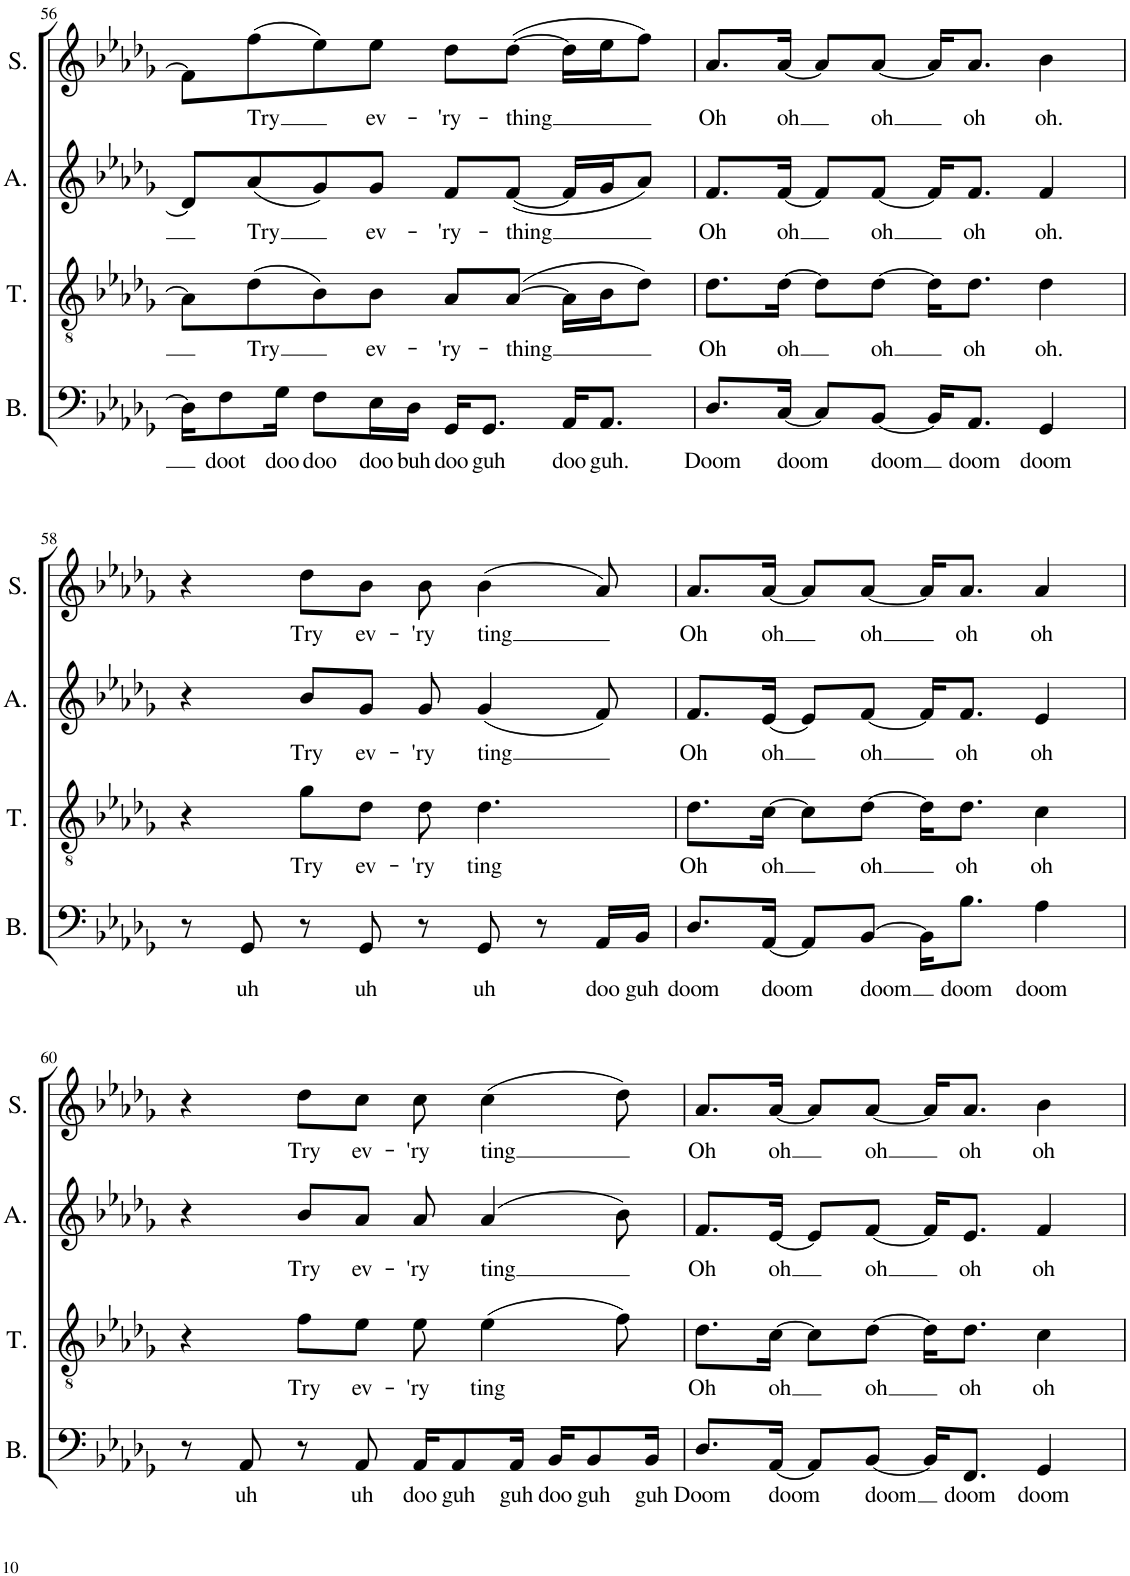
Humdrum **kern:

**kern	**text	**kern	**text	**kern	**text	**kern	**text
*part4	*part4	*part3	*part3	*part2	*part2	*part1	*part1
*staff4	*staff4	*staff3	*staff3	*staff2	*staff2	*staff1	*staff1
*I"Bass	*	*I"Tenor	*	*I"Alto	*	*I"Soprano	*
*I'B.	*	*I'T.	*	*I'A.	*	*I'S.	*
!!LO:PB:g=z
*clefF4	*	*clefGv2	*	*clefG2	*	*clefG2	*
*k[b-e-a-d-g-]	*	*k[b-e-a-d-g-]	*	*k[b-e-a-d-g-]	*	*k[b-e-a-d-g-]	*
*M4/4	*	*M4/4	*	*M4/4	*	*M4/4	*
=56	=56	=56	=56	=56	=56	=56	=56
16D-\KL]	.	8A-\L]	.	8d-/L]	.	8f\L]	.
!	!LO:LY:b	!	!	!	!	!	!
8F\	doot	.	.	.	.	.	.
!	!	!	!LO:LY:b	!	!LO:LY:b	!	!LO:LY:b
.	.	(8d-\	Try	(8a-/	Try	(8ff\	Try
!	!LO:LY:b	!	!	!	!	!	!
16G-\Jk	doo	.	.	.	.	.	.
!	!LO:LY:b	!	!	!	!	!	!
8F\L	doo	8B-\)	.	8g-/)	.	8ee-\)	.
!	!LO:LY:b	!	!LO:LY:b	!	!LO:LY:b	!	!LO:LY:b
16E-\L	doo	8B-\J	ev-	8g-/J	ev-	8ee-\J	ev-
!	!LO:LY:b	!	!	!	!	!	!
16D-\JJ	buh	.	.	.	.	.	.
!	!LO:LY:b	!	!LO:LY:b	!	!LO:LY:b	!	!LO:LY:b
16GG-/KL	doo	8A-/L	-'ry-	8f/L	-'ry-	8dd-\L	-'ry-
!	!LO:LY:b	!	!	!	!	!	!
8.GG-/J	guh	.	.	.	.	.	.
!	!	!	!LO:LY:b	!	!LO:LY:b	!	!LO:LY:b
.	.	([8A-/J	-thing	([8f/J	-thing	([8dd-\J	-thing
!	!LO:LY:b	!	!	!	!	!	!
16AA-/KL	doo	16A-\LL]	.	16f/LL]	.	16dd-\LL]	.
!	!LO:LY:b	!	!	!	!	!	!
8.AA-/J	guh.	16B-\J	.	16g-/J	.	16ee-\J	.
.	.	8d-\J)	.	8a-/J)	.	8ff\J)	.
=57	=57	=57	=57	=57	=57	=57	=57
!	!LO:LY:b	!	!LO:LY:b	!	!LO:LY:b	!	!LO:LY:b
8.D-/L	Doom	8.d-\L	Oh	8.f/L	Oh	8.a-/L	Oh
!	!LO:LY:b	!	!LO:LY:b	!	!LO:LY:b	!	!LO:LY:b
[16C/Jk	doom	[16d-\Jk	oh	[16f/Jk	oh	[16a-/Jk	oh
8C/L]	.	8d-\L]	.	8f/L]	.	8a-/L]	.
!	!LO:LY:b	!	!LO:LY:b	!	!LO:LY:b	!	!LO:LY:b
[8BB-/J	doom	[8d-\J	oh	[8f/J	oh	[8a-/J	oh
16BB-/KL]	.	16d-\KL]	.	16f/KL]	.	16a-/KL]	.
!	!LO:LY:b	!	!LO:LY:b	!	!LO:LY:b	!	!LO:LY:b
8.AA-/J	doom	8.d-\J	oh	8.f/J	oh	8.a-/J	oh
!	!LO:LY:b	!	!LO:LY:b	!	!LO:LY:b	!	!LO:LY:b
4GG-/	doom	4d-\	oh.	4f/	oh.	4b-\	oh.
!!LO:LB:g=z
=58	=58	=58	=58	=58	=58	=58	=58
8r	.	4r	.	4r	.	4r	.
!	!LO:LY:b	!	!	!	!	!	!
8GG-/	uh	.	.	.	.	.	.
!	!	!	!LO:LY:b	!	!LO:LY:b	!	!LO:LY:b
8r	.	8g-\L	Try	8b-/L	Try	8dd-\L	Try
!	!LO:LY:b	!	!LO:LY:b	!	!LO:LY:b	!	!LO:LY:b
8GG-/	uh	8d-\J	ev-	8g-/J	ev-	8b-\J	ev-
!	!	!	!LO:LY:b	!	!LO:LY:b	!	!LO:LY:b
8r	.	8d-\	-'ry	8g-/	-'ry	8b-\	-'ry
!	!LO:LY:b	!	!LO:LY:b	!	!LO:LY:b	!	!LO:LY:b
8GG-/	uh	4.d-\	ting	(4g-/	ting	(4b-\	ting
8r	.	.	.	.	.	.	.
!	!LO:LY:b	!	!	!	!	!	!
16AA-/LL	doo	.	.	8f/)	.	8a-/)	.
!	!LO:LY:b	!	!	!	!	!	!
16BB-/JJ	guh	.	.	.	.	.	.
=59	=59	=59	=59	=59	=59	=59	=59
!	!LO:LY:b	!	!LO:LY:b	!	!LO:LY:b	!	!LO:LY:b
8.D-/L	doom	8.d-\L	Oh	8.f/L	Oh	8.a-/L	Oh
!	!LO:LY:b	!	!LO:LY:b	!	!LO:LY:b	!	!LO:LY:b
[16AA-/Jk	doom	[16c\Jk	oh	[16e-/Jk	oh	[16a-/Jk	oh
8AA-/L]	.	8c\L]	.	8e-/L]	.	8a-/L]	.
!	!LO:LY:b	!	!LO:LY:b	!	!LO:LY:b	!	!LO:LY:b
[8BB-/J	doom	[8d-\J	oh	[8f/J	oh	[8a-/J	oh
16BB-\KL]	.	16d-\KL]	.	16f/KL]	.	16a-/KL]	.
!	!LO:LY:b	!	!LO:LY:b	!	!LO:LY:b	!	!LO:LY:b
8.B-\J	doom	8.d-\J	oh	8.f/J	oh	8.a-/J	oh
!	!LO:LY:b	!	!LO:LY:b	!	!LO:LY:b	!	!LO:LY:b
4A-\	doom	4c\	oh	4e-/	oh	4a-/	oh
!!LO:LB:g=z
=60	=60	=60	=60	=60	=60	=60	=60
8r	.	4r	.	4r	.	4r	.
!	!LO:LY:b	!	!	!	!	!	!
8AA-/	uh	.	.	.	.	.	.
!	!	!	!LO:LY:b	!	!LO:LY:b	!	!LO:LY:b
8r	.	8f\L	Try	8b-/L	Try	8dd-\L	Try
!	!LO:LY:b	!	!LO:LY:b	!	!LO:LY:b	!	!LO:LY:b
8AA-/	uh	8e-\J	ev-	8a-/J	ev-	8cc\J	ev-
!	!LO:LY:b	!	!LO:LY:b	!	!LO:LY:b	!	!LO:LY:b
16AA-/KL	doo	8e-\	-'ry	8a-/	-'ry	8cc\	-'ry
!	!LO:LY:b	!	!	!	!	!	!
8AA-/	guh	.	.	.	.	.	.
!	!	!	!LO:LY:b	!	!LO:LY:b	!	!LO:LY:b
.	.	(4e-\	ting	(4a-/	ting	(4cc\	ting
!	!LO:LY:b	!	!	!	!	!	!
16AA-/Jk	guh	.	.	.	.	.	.
!	!LO:LY:b	!	!	!	!	!	!
16BB-/KL	doo	.	.	.	.	.	.
!	!LO:LY:b	!	!	!	!	!	!
8BB-/	guh	.	.	.	.	.	.
.	.	8f\)	.	8b-\)	.	8dd-\)	.
!	!LO:LY:b	!	!	!	!	!	!
16BB-/Jk	guh	.	.	.	.	.	.
=61	=61	=61	=61	=61	=61	=61	=61
!	!LO:LY:b	!	!LO:LY:b	!	!LO:LY:b	!	!LO:LY:b
8.D-/L	Doom	8.d-\L	Oh	8.f/L	Oh	8.a-/L	Oh
!	!LO:LY:b	!	!LO:LY:b	!	!LO:LY:b	!	!LO:LY:b
[16AA-/Jk	doom	[16c\Jk	oh	[16e-/Jk	oh	[16a-/Jk	oh
8AA-/L]	.	8c\L]	.	8e-/L]	.	8a-/L]	.
!	!LO:LY:b	!	!LO:LY:b	!	!LO:LY:b	!	!LO:LY:b
[8BB-/J	doom	[8d-\J	oh	[8f/J	oh	[8a-/J	oh
16BB-/KL]	.	16d-\KL]	.	16f/KL]	.	16a-/KL]	.
!	!LO:LY:b	!	!LO:LY:b	!	!LO:LY:b	!	!LO:LY:b
8.FF/J	doom	8.d-\J	oh	8.e-/J	oh	8.a-/J	oh
!	!LO:LY:b	!	!LO:LY:b	!	!LO:LY:b	!	!LO:LY:b
4GG-/	doom	4c\	oh	4f/	oh	4b-\	oh
=	=	=	=	=	=	=	=
*-	*-	*-	*-	*-	*-	*-	*-
